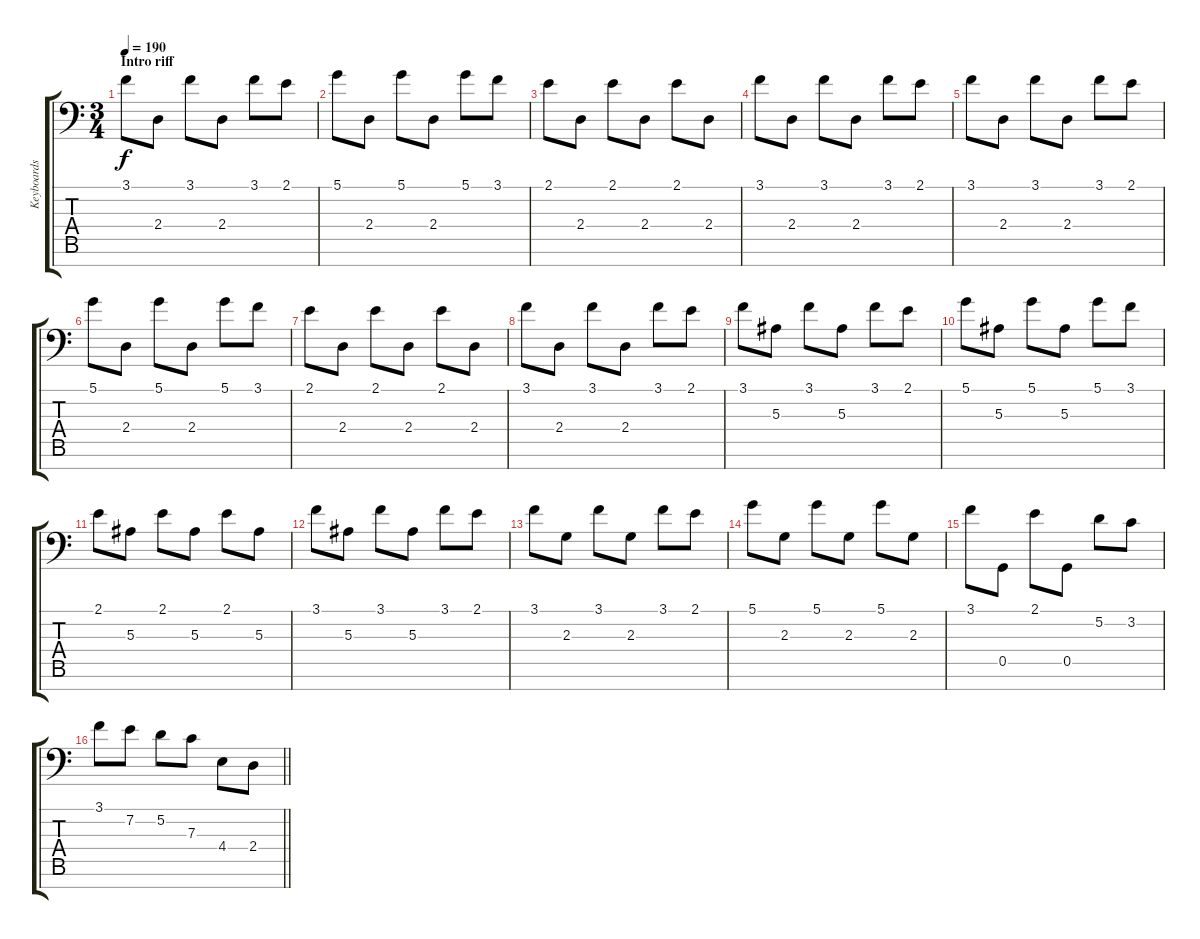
\track ("Keyboards" "Keyboards") {instrument churchorgan}
\staff {score tabs}
\tuning (D4 A3 F3 C3 G2 D2 A1) {hide}
\ts (3 4)
\section ("" "Intro riff")
\tempo 190
\clef f4
\ks c
3.1.8{dy f volume 9 balance 8 instrument churchorgan} 2.4.8 3.1.8 2.4.8 3.1.8 2.1.8 |
5.1.8 2.4.8 5.1.8 2.4.8 5.1.8 3.1.8 |
2.1.8 2.4.8 2.1.8 2.4.8 2.1.8 2.4.8 |
3.1.8 2.4.8 3.1.8 2.4.8 3.1.8 2.1.8 |
3.1.8 2.4.8 3.1.8 2.4.8 3.1.8 2.1.8 |
5.1.8 2.4.8 5.1.8 2.4.8 5.1.8 3.1.8 |
2.1.8 2.4.8 2.1.8 2.4.8 2.1.8 2.4.8 |
3.1.8 2.4.8 3.1.8 2.4.8 3.1.8 2.1.8 |
3.1.8 5.3.8 3.1.8 5.3.8 3.1.8 2.1.8 |
5.1.8 5.3.8 5.1.8 5.3.8 5.1.8 3.1.8 |
2.1.8 5.3.8 2.1.8 5.3.8 2.1.8 5.3.8 |
3.1.8 5.3.8 3.1.8 5.3.8 3.1.8 2.1.8 |
3.1.8 2.3.8 3.1.8 2.3.8 3.1.8 2.1.8 |
5.1.8 2.3.8 5.1.8 2.3.8 5.1.8 2.3.8 |
3.1.8 0.5.8 2.1.8 0.5.8 5.2.8 3.2.8 |
\barLineRight lightlight
3.1.8 7.2.8 5.2.8 7.3.8 4.4.8 2.4.8
